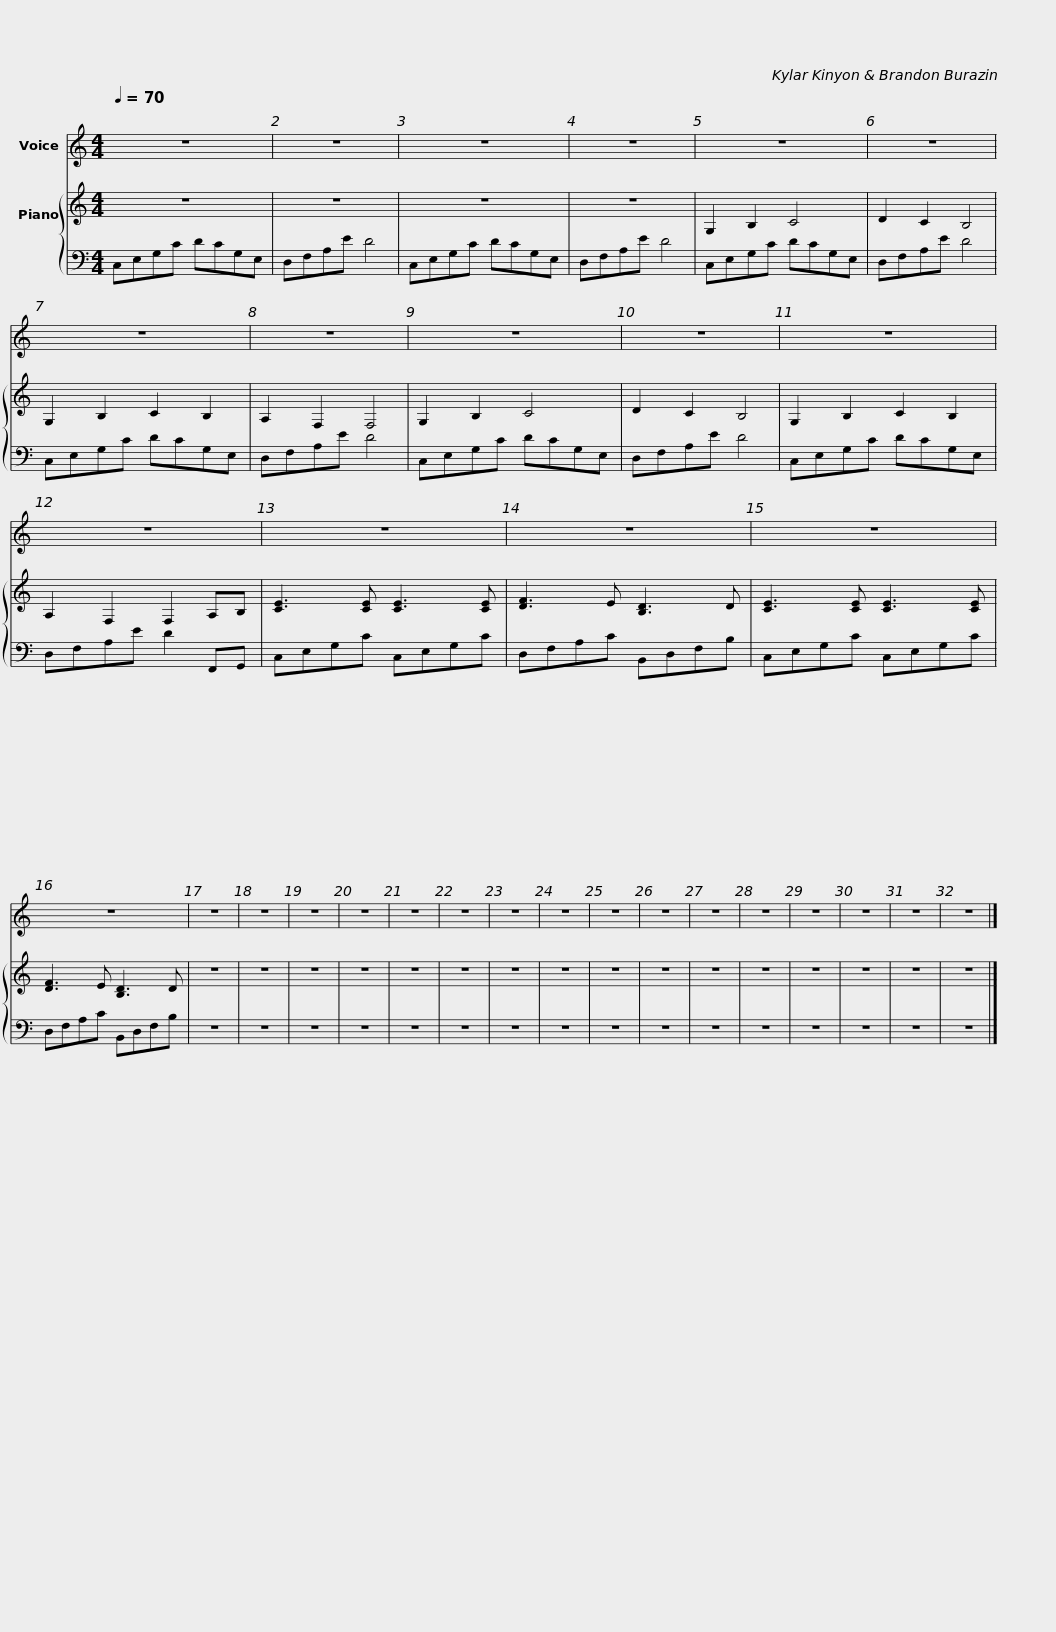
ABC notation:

X:1
%%score 1 { 2 | 3 }
L:1/8
Q:1/4=70
M:4/4
I:linebreak $
K:C
V:1 treble
V:2 treble
V:3 bass
V:1
 z8 | z8 | z8 | z8 | z8 | %5
 z8 |$ z8 | z8 | z8 | z8 | %10
 z8 |$ z8 | z8 | z8 | z8 | %15
 z8 |$ z8 | z8 | z8 | z8 | %20
 z8 | z8 | z8 | z8 | z8 | %25
 z8 | z8 | z8 | z8 | z8 | %30
 z8 | z8 |] %32
V:2
 z8 | z8 | z8 | z8 | G,2 B,2 C4 | %5
 D2 C2 B,4 |$ G,2 B,2 C2 B,2 | A,2 F,2 F,4 | G,2 B,2 C4 | D2 C2 B,4 | %10
 G,2 B,2 C2 B,2 |$ A,2 F,2 F,2 A,B, | [CE]3 [CE] [CE]3 [CE] | [DF]3 E [B,D]3 D | [CE]3 [CE] [CE]3 [CE] | %15
 [DF]3 E [B,D]3 D |$ z8 | z8 | z8 | z8 | %20
 z8 | z8 | z8 | z8 | z8 | %25
 z8 | z8 | z8 | z8 | z8 | %30
 z8 | z8 |] %32
V:3
 C,E,G,C DCG,E, | D,F,A,E D4 | C,E,G,C DCG,E, | D,F,A,E D4 | C,E,G,C DCG,E, | %5
 D,F,A,E D4 |$ C,E,G,C DCG,E, | D,F,A,E D4 | C,E,G,C DCG,E, | D,F,A,E D4 | %10
 C,E,G,C DCG,E, |$ D,F,A,E D2 F,,G,, | C,E,G,C C,E,G,C | D,F,A,C B,,D,F,B, | C,E,G,C C,E,G,C | %15
 D,F,A,C B,,D,F,B, |$ z8 | z8 | z8 | z8 | %20
 z8 | z8 | z8 | z8 | z8 | %25
 z8 | z8 | z8 | z8 | z8 | %30
 z8 | z8 |] %32
